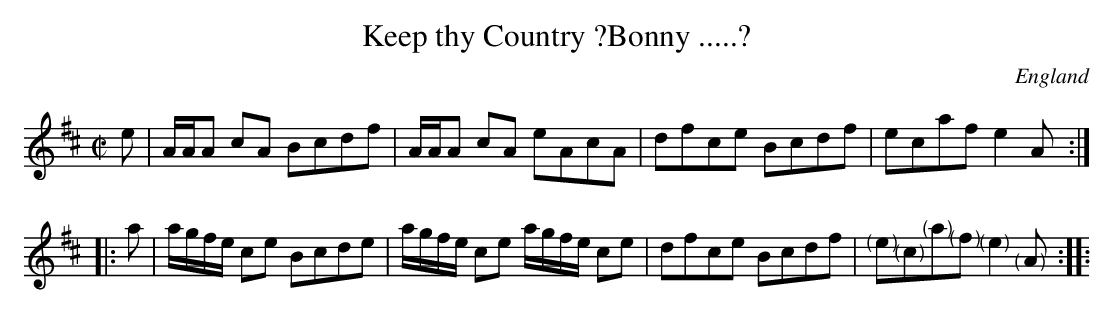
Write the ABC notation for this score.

X:1
T:Keep thy Country ?Bonny .....?
L:1/8
M:C|
O:England
K:A mixolydian
e | A/A/A cA Bcdf | A/A/A cA eAcA | dfce Bcdf | ecaf e2A ::
a | a/g/f/e/ ce Bcde | a/g/f/e/ ce a/g/f/e/ ce | dfce Bcdf | \
"<("">)"e"<("">)"c"<("">)"a"<("">)"f "<("">)"e2"<("">)"A ::
